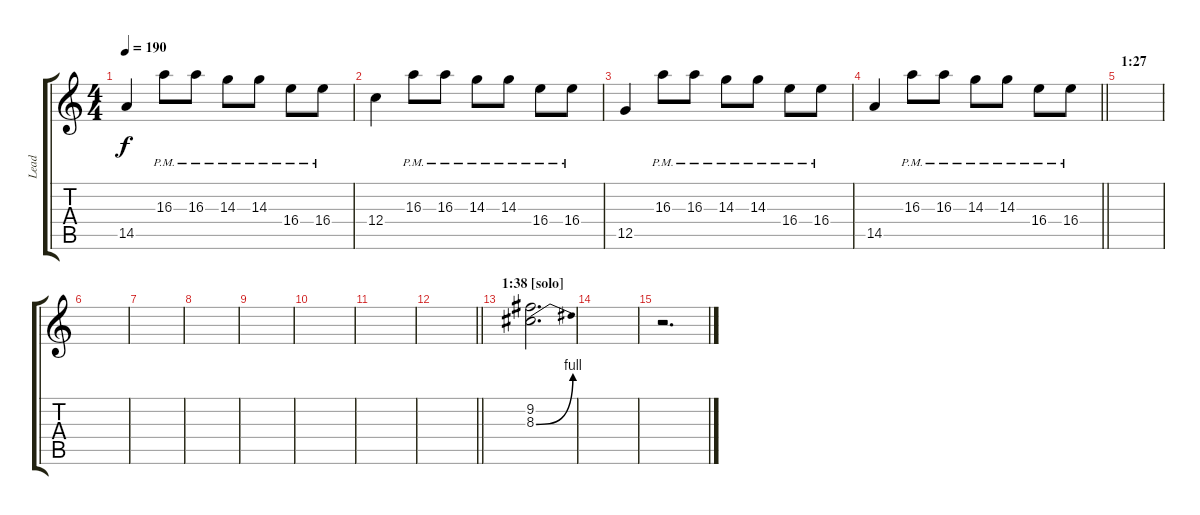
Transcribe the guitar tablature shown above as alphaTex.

\track ("Lead" "Lead") {instrument distortionguitar}
\staff {score tabs}
\tuning (D4 A3 F3 C3 G2 D2) {hide}
\ts (4 4)
\tempo 190
\clef g2
\ks c
14.5.4{dy f} 16.3{pm}.8 16.3{pm}.8 14.3{pm}.8 14.3{pm}.8 16.4{pm}.8 16.4{pm}.8 |
12.4.4 16.3{pm}.8 16.3{pm}.8 14.3{pm}.8 14.3{pm}.8 16.4{pm}.8 16.4{pm}.8 |
12.5.4 16.3{pm}.8 16.3{pm}.8 14.3{pm}.8 14.3{pm}.8 16.4{pm}.8 16.4{pm}.8 |
\barLineRight lightlight
14.5.4 16.3{pm}.8 16.3{pm}.8 14.3{pm}.8 14.3{pm}.8 16.4{pm}.8 16.4{pm}.8 |
\section ("" "1:27")
|
|
|
|
|
|
|
\barLineRight lightlight
|
\section ("" "1:38 [solo]")
(9.2 8.3{be (bend 0 0 60 4)}).2{d} |
|
r.2{d}
